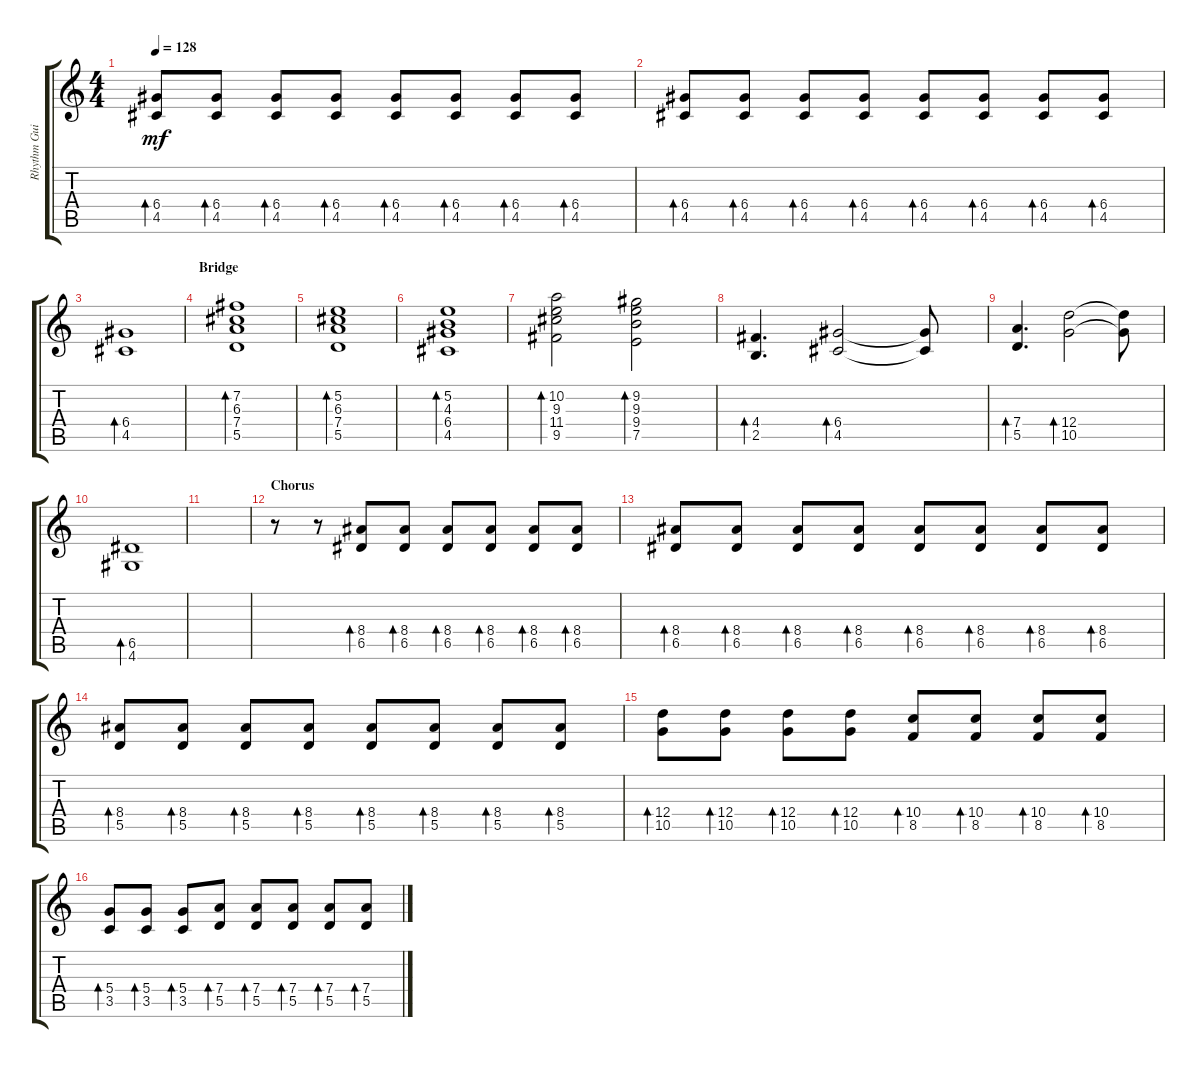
\track ("Rhythm Guitar" "Rhythm Gui") {instrument distortionguitar}
\staff {score tabs}
\tuning (E4 B3 G3 D3 A2 E2) {hide}
\ts (4 4)
\tempo 128
\clef g2
\ks c
(6.4 4.5).8{bd 30 dy mf} (6.4 4.5).8{bd 30} (6.4 4.5).8{bd 30} (6.4 4.5).8{bd 30} (6.4 4.5).8{bd 30} (6.4 4.5).8{bd 30} (6.4 4.5).8{bd 30} (6.4 4.5).8{bd 30} |
(6.4 4.5).8{bd 30} (6.4 4.5).8{bd 30} (6.4 4.5).8{bd 30} (6.4 4.5).8{bd 30} (6.4 4.5).8{bd 30} (6.4 4.5).8{bd 30} (6.4 4.5).8{bd 30} (6.4 4.5).8{bd 30} |
(6.4 4.5).1{bd 30} |
\section ("" "Bridge")
(7.2 6.3 7.4 5.5).1{bd 30} |
(5.2 6.3 7.4 5.5).1{bd 30} |
(5.2 4.3 6.4 4.5).1{bd 30} |
(10.2 9.3 11.4 9.5).2{bd 30} (9.2 9.3 9.4 7.5).2{bd 30} |
(4.4 2.5).4{d bd 30} (6.4 4.5).2{bd 30} (6.4{t} 4.5{t}).8 |
(7.4 5.5).4{d bd 30} (12.4 10.5).2{bd 30} (12.4{t} 10.5{t}).8 |
(6.5 4.6).1{bd 30} |
|
\section ("" "Chorus")
r.8 r.8 (8.4 6.5).8{bd 30} (8.4 6.5).8{bd 30} (8.4 6.5).8{bd 30} (8.4 6.5).8{bd 30} (8.4 6.5).8{bd 30} (8.4 6.5).8{bd 30} |
(8.4 6.5).8{bd 30} (8.4 6.5).8{bd 30} (8.4 6.5).8{bd 30} (8.4 6.5).8{bd 30} (8.4 6.5).8{bd 30} (8.4 6.5).8{bd 30} (8.4 6.5).8{bd 30} (8.4 6.5).8{bd 30} |
(8.4 5.5).8{bd 30} (8.4 5.5).8{bd 30} (8.4 5.5).8{bd 30} (8.4 5.5).8{bd 30} (8.4 5.5).8{bd 30} (8.4 5.5).8{bd 30} (8.4 5.5).8{bd 30} (8.4 5.5).8{bd 30} |
(12.4 10.5).8{bd 30} (12.4 10.5).8{bd 30} (12.4 10.5).8{bd 30} (12.4 10.5).8{bd 30} (10.4 8.5).8{bd 30} (10.4 8.5).8{bd 30} (10.4 8.5).8{bd 30} (10.4 8.5).8{bd 30} |
(5.4 3.5).8{bd 30} (5.4 3.5).8{bd 30} (5.4 3.5).8{bd 30} (7.4 5.5).8{bd 30} (7.4 5.5).8{bd 30} (7.4 5.5).8{bd 30} (7.4 5.5).8{bd 30} (7.4 5.5).8{bd 30}
